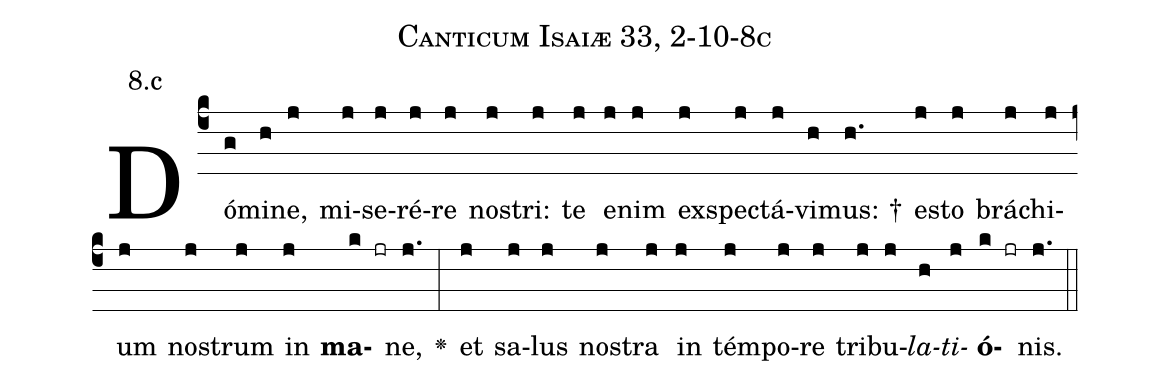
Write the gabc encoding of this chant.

name: Canticum Isaiæ 33, 2-10-8c;
annotation: 8.c;
%%
(c4)Dó(g)mi(h)ne,(j) mi(j)se(j)ré(j)re(j) no(j)stri:(j) te(j) e(j)nim(j) ex(j)spe(j)ctá(j)vi(h)mus: †(h.) e(j)sto(j) brá(j)chi(j)um(j) no(j)strum(j) in(j) <b>ma</b>(k jr)ne,(j.) <v>\greheightstar</v>(:) et(j) sa(j)lus(j) no(j)stra(j) in(j) tém(j)po(j)re(j) tri(j)bu(j)<i>la</i>(h)<i>ti</i>(j)<b>ó</b>(k jr)nis.(j.) (::)


%E(j) u(j) o(h) u(j) a(k) e.(j.) (::)
